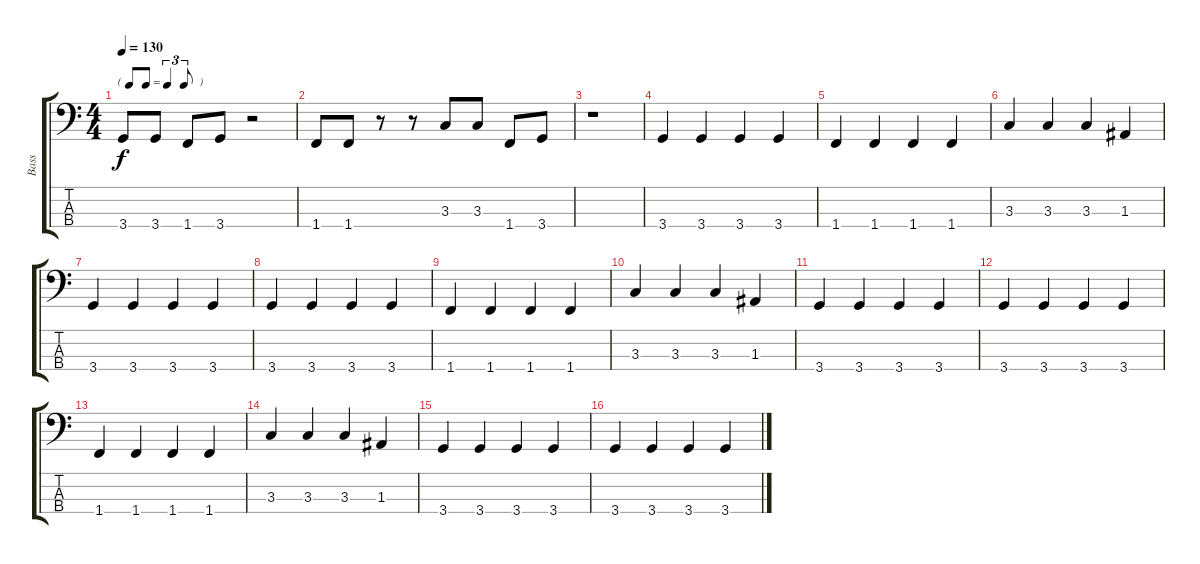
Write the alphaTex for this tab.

\track ("Bass" "Bass") {instrument electricbassfinger}
\staff {score tabs}
\tuning (G2 D2 A1 E1) {hide}
\ts (4 4)
\tf triplet8th
\tempo 130
\clef f4
\ks c
3.4.8{dy f} 3.4.8 1.4.8 3.4.8 r.2 |
1.4.8 1.4.8 r.8 r.8 3.3.8 3.3.8 1.4.8 3.4.8 |
r.1 |
3.4.4 3.4.4 3.4.4 3.4.4 |
1.4.4 1.4.4 1.4.4 1.4.4 |
3.3.4 3.3.4 3.3.4 1.3.4 |
3.4.4 3.4.4 3.4.4 3.4.4 |
3.4.4 3.4.4 3.4.4 3.4.4 |
1.4.4 1.4.4 1.4.4 1.4.4 |
3.3.4 3.3.4 3.3.4 1.3.4 |
3.4.4 3.4.4 3.4.4 3.4.4 |
3.4.4 3.4.4 3.4.4 3.4.4 |
1.4.4 1.4.4 1.4.4 1.4.4 |
3.3.4 3.3.4 3.3.4 1.3.4 |
3.4.4 3.4.4 3.4.4 3.4.4 |
3.4.4 3.4.4 3.4.4 3.4.4
